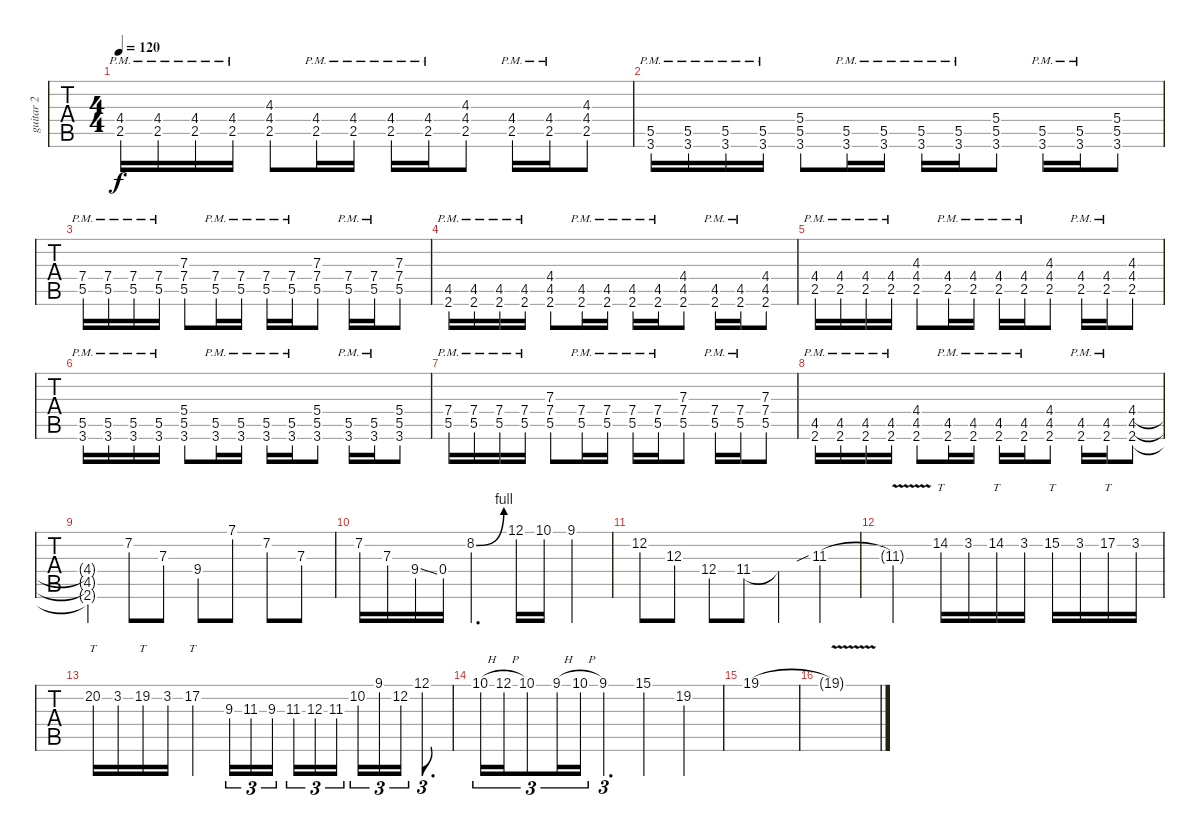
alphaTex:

\track ("guitar 2" "guitar 2") {instrument distortionguitar}
\staff {tabs}
\tuning (D4 A3 F3 C3 G2 D2) {hide}
\ts (4 4)
\tempo 120
\clef g2
\ks eminor
(4.4{pm} 2.5{pm}).16{dy f} (4.4{pm} 2.5{pm}).16 (4.4{pm} 2.5{pm}).16 (4.4{pm} 2.5{pm}).16 (4.3 4.4 2.5).8 (4.4{pm} 2.5{pm}).16 (4.4{pm} 2.5{pm}).16 (4.4{pm} 2.5{pm}).16 (4.4{pm} 2.5{pm}).16 (4.3 4.4 2.5).8 (4.4{pm} 2.5{pm}).16 (4.4{pm} 2.5{pm}).16 (4.3 4.4 2.5).8 |
(5.5{pm} 3.6{pm}).16 (5.5{pm} 3.6{pm}).16 (5.5{pm} 3.6{pm}).16 (5.5{pm} 3.6{pm}).16 (5.4 5.5 3.6).8 (5.5{pm} 3.6{pm}).16 (5.5{pm} 3.6{pm}).16 (5.5{pm} 3.6{pm}).16 (5.5{pm} 3.6{pm}).16 (5.4 5.5 3.6).8 (5.5{pm} 3.6{pm}).16 (5.5{pm} 3.6{pm}).16 (5.4 5.5 3.6).8 |
(7.4{pm} 5.5{pm}).16 (7.4{pm} 5.5{pm}).16 (7.4{pm} 5.5{pm}).16 (7.4{pm} 5.5{pm}).16 (7.3 7.4 5.5).8 (7.4{pm} 5.5{pm}).16 (7.4{pm} 5.5{pm}).16 (7.4{pm} 5.5{pm}).16 (7.4{pm} 5.5{pm}).16 (7.3 7.4 5.5).8 (7.4{pm} 5.5{pm}).16 (7.4{pm} 5.5{pm}).16 (7.3 7.4 5.5).8 |
(4.5{pm} 2.6{pm}).16 (4.5{pm} 2.6{pm}).16 (4.5{pm} 2.6{pm}).16 (4.5{pm} 2.6{pm}).16 (4.4 4.5 2.6).8 (4.5{pm} 2.6{pm}).16 (4.5{pm} 2.6{pm}).16 (4.5{pm} 2.6{pm}).16 (4.5{pm} 2.6{pm}).16 (4.4 4.5 2.6).8 (4.5{pm} 2.6{pm}).16 (4.5{pm} 2.6{pm}).16 (4.4 4.5 2.6).8 |
(4.4{pm} 2.5{pm}).16 (4.4{pm} 2.5{pm}).16 (4.4{pm} 2.5{pm}).16 (4.4{pm} 2.5{pm}).16 (4.3 4.4 2.5).8 (4.4{pm} 2.5{pm}).16 (4.4{pm} 2.5{pm}).16 (4.4{pm} 2.5{pm}).16 (4.4{pm} 2.5{pm}).16 (4.3 4.4 2.5).8 (4.4{pm} 2.5{pm}).16 (4.4{pm} 2.5{pm}).16 (4.3 4.4 2.5).8 |
(5.5{pm} 3.6{pm}).16 (5.5{pm} 3.6{pm}).16 (5.5{pm} 3.6{pm}).16 (5.5{pm} 3.6{pm}).16 (5.4 5.5 3.6).8 (5.5{pm} 3.6{pm}).16 (5.5{pm} 3.6{pm}).16 (5.5{pm} 3.6{pm}).16 (5.5{pm} 3.6{pm}).16 (5.4 5.5 3.6).8 (5.5{pm} 3.6{pm}).16 (5.5{pm} 3.6{pm}).16 (5.4 5.5 3.6).8 |
(7.4{pm} 5.5{pm}).16 (7.4{pm} 5.5{pm}).16 (7.4{pm} 5.5{pm}).16 (7.4{pm} 5.5{pm}).16 (7.3 7.4 5.5).8 (7.4{pm} 5.5{pm}).16 (7.4{pm} 5.5{pm}).16 (7.4{pm} 5.5{pm}).16 (7.4{pm} 5.5{pm}).16 (7.3 7.4 5.5).8 (7.4{pm} 5.5{pm}).16 (7.4{pm} 5.5{pm}).16 (7.3 7.4 5.5).8 |
(4.5{pm} 2.6{pm}).16 (4.5{pm} 2.6{pm}).16 (4.5{pm} 2.6{pm}).16 (4.5{pm} 2.6{pm}).16 (4.4 4.5 2.6).8 (4.5{pm} 2.6{pm}).16 (4.5{pm} 2.6{pm}).16 (4.5{pm} 2.6{pm}).16 (4.5{pm} 2.6{pm}).16 (4.4 4.5 2.6).8 (4.5{pm} 2.6{pm}).16 (4.5{pm} 2.6{pm}).16 (4.4 4.5 2.6).8 |
(4.4{t} 4.5{t} 2.6{t}).4 7.2.8 7.3.8 9.4.8 7.1.8 7.2.8 7.3.8 |
7.2.16 7.3.16 9.4{ss}.16 0.4.16 8.2{be (bend 0 0 60 4)}.4{d} 12.1.16 10.1.16 9.1.4 |
12.2.8 12.3.8 12.4.8 11.4.8 11.4{t}.4 11.3{sib}.4 |
11.3{v t}.2 14.2.16{tt} 3.2.16 14.2.16{tt} 3.2.16 15.2.16{tt} 3.2.16 17.2.16{tt} 3.2.16 |
20.2.16{tt} 3.2.16 19.2.16{tt} 3.2.16 17.2.4{tt} 9.3.16{tu (3 2)} 11.3.16{tu (3 2)} 9.3.16{tu (3 2) beam splitsecondary} 11.3.16{tu (3 2)} 12.3.16{tu (3 2)} 11.3.16{tu (3 2)} 10.2.16{tu (3 2)} 9.1.16{tu (3 2)} 12.2.16{tu (3 2)} 12.1.8{d tu (3 2)} |
10.1{h}.16{tu (3 2)} 12.1{h}.16{tu (3 2)} 10.1.8{tu (3 2)} 9.1{h}.16{tu (3 2)} 10.1{h}.16{tu (3 2)} 9.1.4{d tu (3 2)} 15.1.4 19.2.4 |
19.1.1 |
19.1{v t}.1
